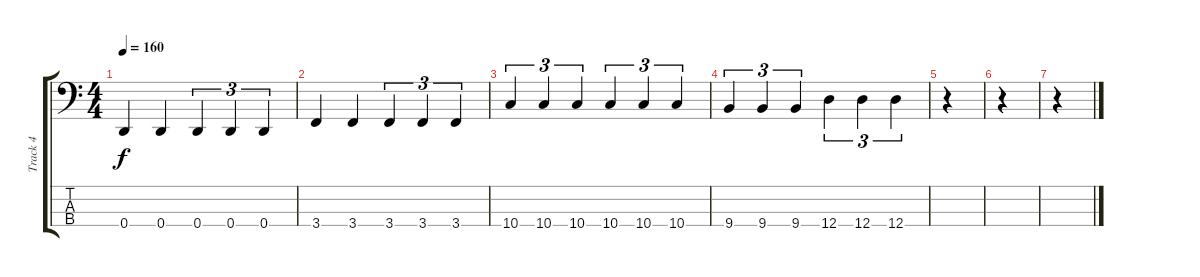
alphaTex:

\track ("Track 4" "Track 4") {instrument electricbassfinger}
\staff {score tabs}
\tuning (G2 D2 A1 D1) {hide}
\ts (4 4)
\tempo 160
\clef f4
\ks c
0.4.4{dy f} 0.4.4 0.4.4{tu (3 2)} 0.4.4{tu (3 2)} 0.4.4{tu (3 2)} |
3.4.4 3.4.4 3.4.4{tu (3 2)} 3.4.4{tu (3 2)} 3.4.4{tu (3 2)} |
10.4.4{tu (3 2)} 10.4.4{tu (3 2)} 10.4.4{tu (3 2)} 10.4.4{tu (3 2)} 10.4.4{tu (3 2)} 10.4.4{tu (3 2)} |
9.4.4{tu (3 2)} 9.4.4{tu (3 2)} 9.4.4{tu (3 2)} 12.4.4{tu (3 2)} 12.4.4{tu (3 2)} 12.4.4{tu (3 2)} |
r.4 |
r.4 |
r.4
